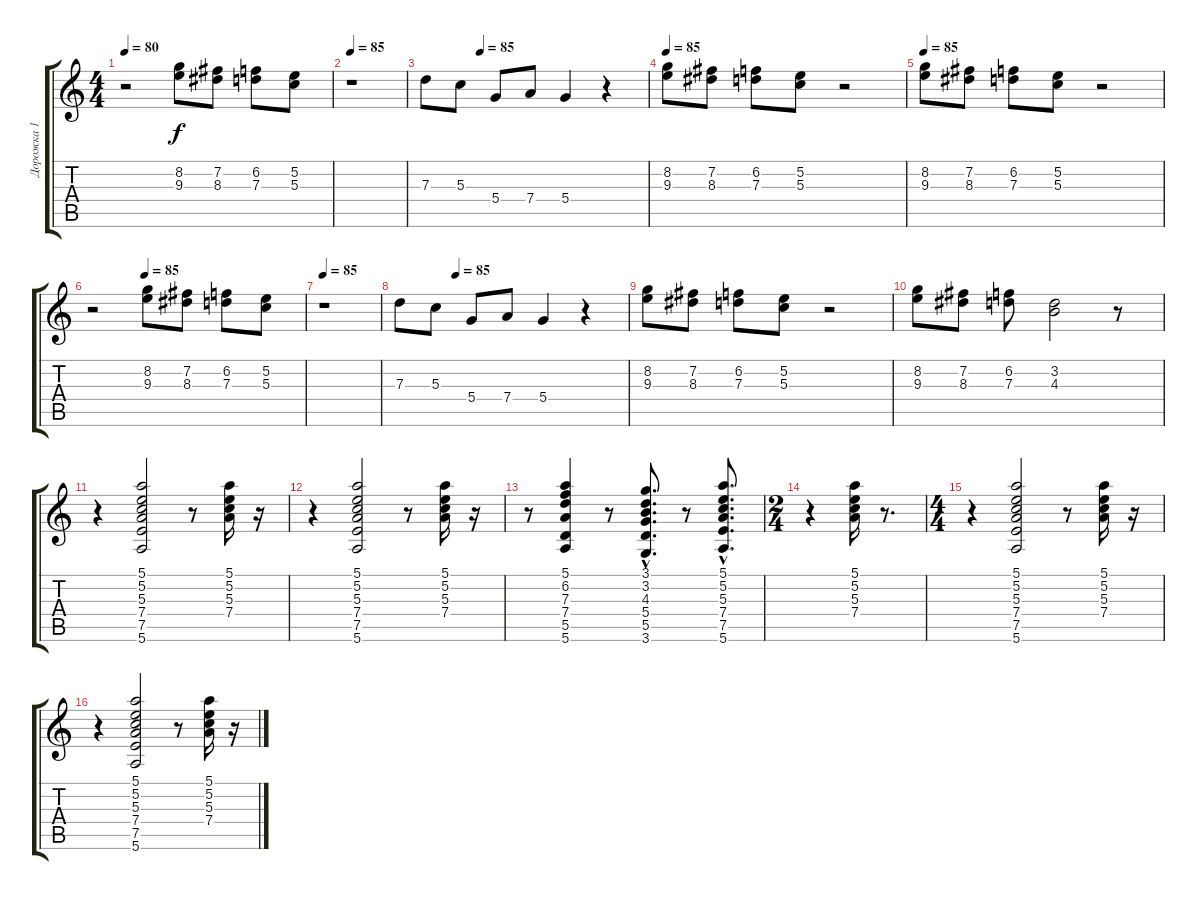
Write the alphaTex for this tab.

\track ("Дорожка 1" "Дорожка 1") {instrument electricguitarjazz}
\staff {score tabs}
\tuning (E4 B3 G3 D3 A2 E2) {hide}
\ts (4 4)
\tempo 80
\tempo 85
\tempo 80
\clef g2
\ks c
r.2{dy f instrument electricguitarjazz} (8.2 9.3).8 (7.2 8.3).8 (6.2 7.3).8 (5.2 5.3).8 |
\tempo 85
r.1 |
\tempo (85 0.25)
7.3.8 5.3.8 5.4.8 7.4.8 5.4.4 r.4 |
\tempo 85
(8.2 9.3).8 (7.2 8.3).8 (6.2 7.3).8 (5.2 5.3).8 r.2 |
\tempo 85
(8.2 9.3).8 (7.2 8.3).8 (6.2 7.3).8 (5.2 5.3).8 r.2 |
\tempo (85 0.25)
r.2 (8.2 9.3).8 (7.2 8.3).8 (6.2 7.3).8 (5.2 5.3).8 |
\tempo 85
r.1 |
\tempo (85 0.25)
7.3.8 5.3.8 5.4.8 7.4.8 5.4.4 r.4 |
(8.2 9.3).8 (7.2 8.3).8 (6.2 7.3).8 (5.2 5.3).8 r.2 |
(8.2 9.3).8 (7.2 8.3).8 (6.2 7.3).8 (3.2 4.3).2 r.8 |
r.4 (5.1 5.2 5.3 7.4 7.5 5.6).2 r.8 (5.1 5.2 5.3 7.4).16 r.16 |
r.4 (5.1 5.2 5.3 7.4 7.5 5.6).2 r.8 (5.1 5.2 5.3 7.4).16 r.16 |
r.8 (5.1 6.2 7.3 7.4 5.5 5.6).4 r.8 (3.1{hac} 3.2{hac} 4.3{hac} 5.4{hac} 5.5{hac} 3.6{hac}).8{d} r.8 (5.1{hac} 5.2{hac} 5.3{hac} 7.4{hac} 7.5{hac} 5.6{hac}).8{d} |
\ts (2 4)
r.4 (5.1 5.2 5.3 7.4).16 r.8{d} |
\ts (4 4)
r.4 (5.1 5.2 5.3 7.4 7.5 5.6).2 r.8 (5.1 5.2 5.3 7.4).16 r.16 |
r.4 (5.1 5.2 5.3 7.4 7.5 5.6).2 r.8 (5.1 5.2 5.3 7.4).16 r.16
